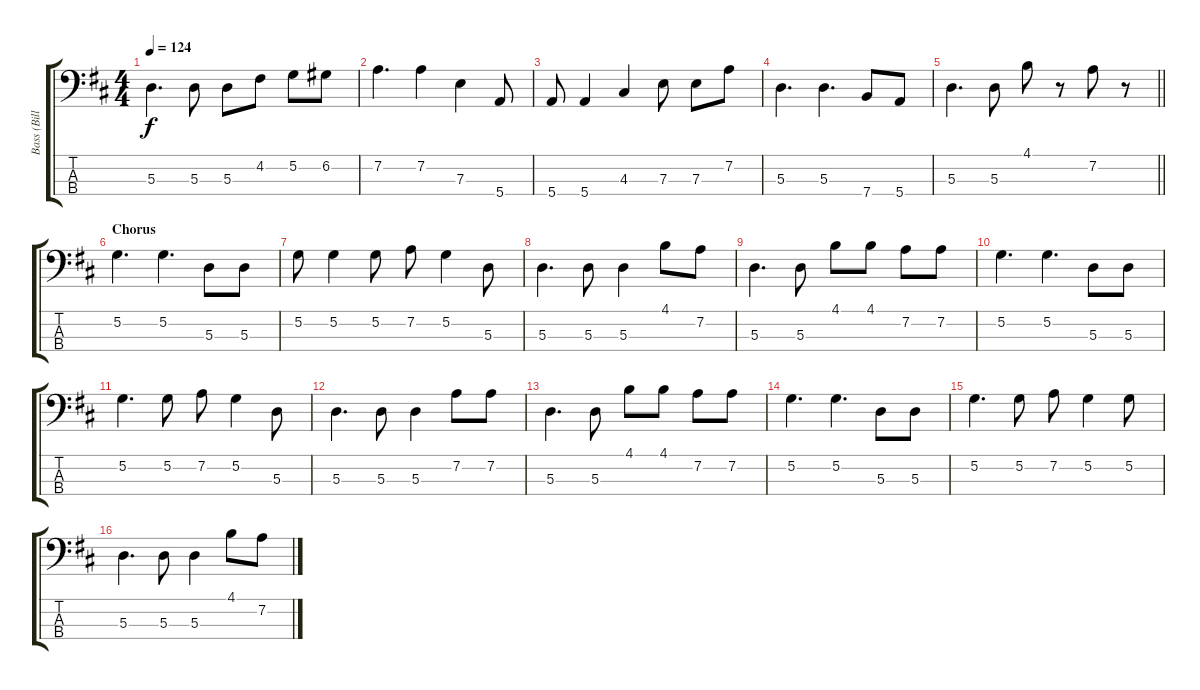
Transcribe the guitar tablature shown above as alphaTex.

\track ("Bass (Bill)" "Bass (Bill") {instrument electricbasspick}
\staff {score tabs}
\tuning (G2 D2 A1 E1) {hide}
\ts (4 4)
\tempo 124
\clef f4
\ks d
5.3.4{d dy f} 5.3.8 5.3.8 4.2.8 5.2.8 6.2.8 |
7.2.4{d} 7.2.4 7.3.4 5.4.8 |
5.4.8 5.4.4 4.3.4 7.3.8 7.3.8 7.2.8 |
5.3.4{d} 5.3.4{d} 7.4.8 5.4.8 |
\barLineRight lightlight
5.3.4{d} 5.3.8 4.1.8 r.8 7.2.8 r.8 |
\section ("" "Chorus")
5.2.4{d} 5.2.4{d} 5.3.8 5.3.8 |
5.2.8 5.2.4 5.2.8 7.2.8 5.2.4 5.3.8 |
5.3.4{d} 5.3.8 5.3.4 4.1.8 7.2.8 |
5.3.4{d} 5.3.8 4.1.8 4.1.8 7.2.8 7.2.8 |
5.2.4{d} 5.2.4{d} 5.3.8 5.3.8 |
5.2.4{d} 5.2.8 7.2.8 5.2.4 5.3.8 |
5.3.4{d} 5.3.8 5.3.4 7.2.8 7.2.8 |
5.3.4{d} 5.3.8 4.1.8 4.1.8 7.2.8 7.2.8 |
5.2.4{d} 5.2.4{d} 5.3.8 5.3.8 |
5.2.4{d} 5.2.8 7.2.8 5.2.4 5.2.8 |
5.3.4{d} 5.3.8 5.3.4 4.1.8 7.2.8
